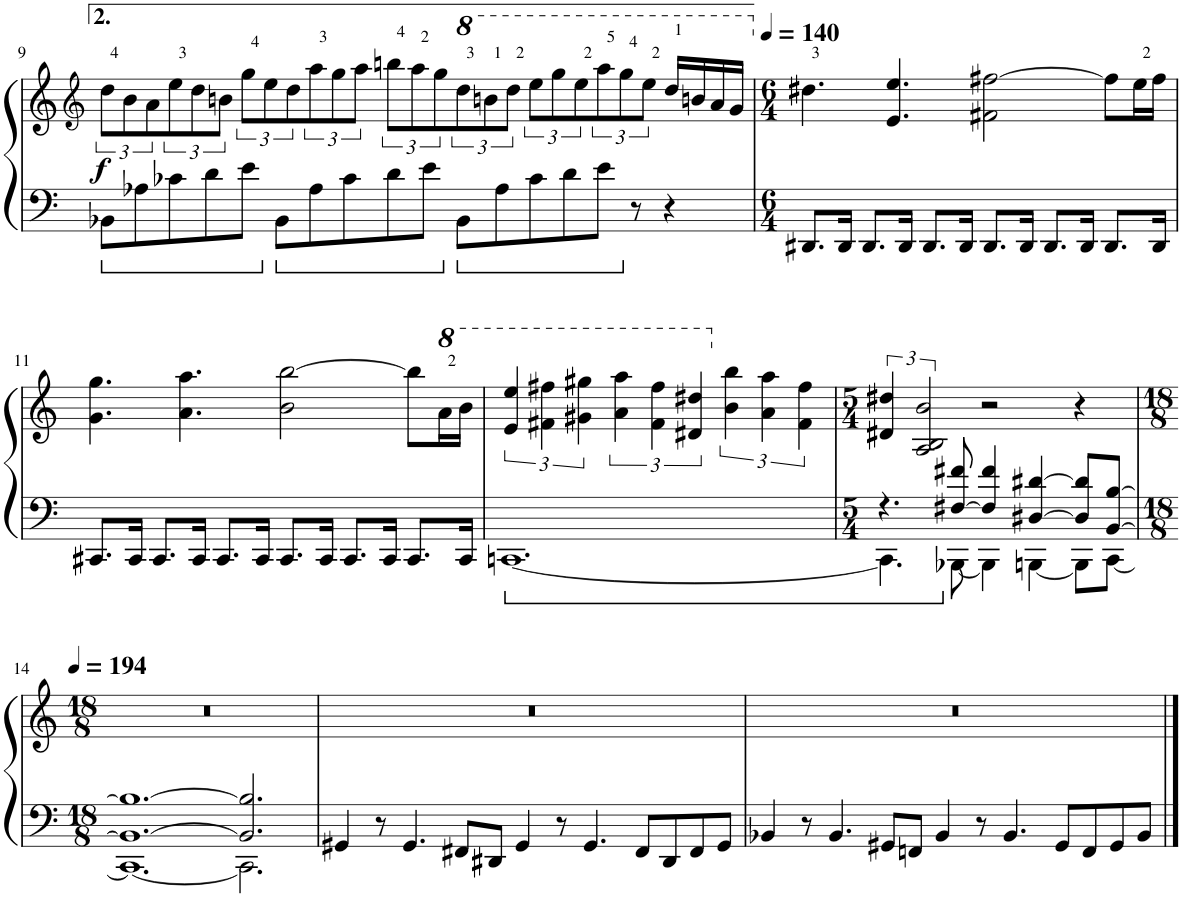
**kern	**kern	**dynam
*part1	*part1	*part1
*staff2	*staff1	*staff1/2
*I"Piano	*	*
*I'Pno.	*	*
!!LO:PB:g=z
*clefF4	*clefG2	*
*k[]	*k[]	*
*M18/8	*M18/8	*
=9	=9	=9
!	!	!LO:DY:b
8BB-X\L	12dd\L	f
.	12b\	.
8A-X\	.	.
.	12a\	.
8c-X\	12ee\	.
.	12dd\	.
8d\	.	.
.	12bn\J	.
8e\J	12gg\L	.
.	12ee\	.
8BB-\L	.	.
.	12dd\	.
8A-\	12aa\	.
.	12gg\	.
8c-\	.	.
.	12aa\J	.
8d\	12bbn\L	.
.	12aa\	.
8e\J	.	.
.	12gg\	.
*	*8va	*
8BB-\L	12ddd\	.
.	12bbn\	.
8A-\	.	.
.	12ddd\J	.
8c-\	12eee\L	.
.	12ggg\	.
8d\	.	.
.	12eee\	.
8e\J	12aaa\	.
.	12ggg\	.
8r	.	.
.	12eee\J	.
4r	16ddd/LL	.
.	16bbn/	.
.	16aa/	.
.	16gg/JJ	.
=10	=10	=10
*M6/4	*M6/4	*
*	*X8va	*
*	*MM140	*
8.DD#X/L	4.dd#X\	.
16DD#/Jk	.	.
8.DD#/L	.	.
.	4.e/ 4.ee/	.
16DD#/Jk	.	.
8.DD#/L	.	.
16DD#/Jk	.	.
8.DD#/L	2f#X\ [2ff#X\	.
16DD#/Jk	.	.
8.DD#/L	.	.
16DD#/Jk	.	.
8.DD#/L	8ff#\L]	.
.	16ee\L	.
16DD#/Jk	16ff#\JJ	.
!!LO:LB:g=z
=11	=11	=11
8.CC#X/L	4.g\ 4.gg\	.
16CC#/Jk	.	.
8.CC#/L	.	.
.	4.a\ 4.aa\	.
16CC#/Jk	.	.
8.CC#/L	.	.
16CC#/Jk	.	.
8.CC#/L	2b\ [2bb\	.
16CC#/Jk	.	.
8.CC#/L	.	.
16CC#/Jk	.	.
8.CC#/L	8bb\L]	.
*	*8va	*
.	16aa\L	.
16CC#/Jk	16bb\JJ	.
=12	=12	=12
[1.CCn	6ee/ 6eee/	.
.	6ff#X\ 6fff#X\	.
.	6gg#X\ 6ggg#X\	.
.	6aa\ 6aaa\	.
.	6ff#\ 6fff#\	.
.	6dd#X/ 6ddd#X/	.
*	*X8va	*
.	6b\ 6bb\	.
.	6a\ 6aa\	.
.	6f#\ 6ff#\	.
=13	=13	=13
*M5/4	*M5/4	*
*^	*	*
4.r	4.CC\]	6d#X/ 6dd#X/	.
.	.	3A/ 3B/ 3b/	.
[8F#X/ 8f#X/	[8BBB-X\	.	.
4F#/] 4f#/	4BBB-\]	2r	.
[4D#X/ [4d#X/	[4BBBn\	.	.
8D#/] 8d#/]L	8BBB\L]	4r	.
[8BB/ [8B/J	[8CC\J	.	.
!!LO:LB:g=z
=14	=14	=14	=14
*M18/8	*	*M18/8	*
*	*	*MM194	*
1.BB_ 1.B_	1.CC_	4%9r	.
2.BB/] 2.B/]	2.CC\]	.	.
*v	*v	*	*
=15	=15	=15
4GG#X/	4%9r	.
8r	.	.
4.GG#/	.	.
8FF#X/L	.	.
8DD#X/J	.	.
4GG#/	.	.
8r	.	.
4.GG#/	.	.
8FF#/L	.	.
8DD#/	.	.
8FF#/	.	.
8GG#/J	.	.
=16	=16	=16
4BB-X/	4%9r	.
8r	.	.
4.BB-/	.	.
8GG#X/L	.	.
8FFn/J	.	.
4BB-/	.	.
8r	.	.
4.BB-/	.	.
8GG#/L	.	.
8FF/	.	.
8GG#/	.	.
8BB-/J	.	.
==	==	==
*-	*-	*-
